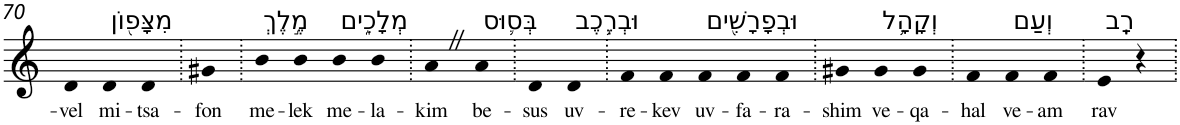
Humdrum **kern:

**kern	**text
*part1	*part1
*staff1	*staff1
*I"Piano	*
*I'Pno	*
!!LO:PB:g=z
*clefG2	*
*k[]	*
=70	=70
!	!LO:LY:b
4d	-vel
!LO:TX:a:t=מִצָּפ֖וֹן	!
!	!LO:LY:b
4d	mi-
!	!LO:LY:b
4d	-tsa-
=71.	=71.
!	!LO:LY:b
4g#X	-fon
=72.	=72.
!LO:TX:a:t=מֶ֣לֶךְ	!
!	!LO:LY:b
4b	me-
!	!LO:LY:b
4b	-lek
!LO:TX:a:t=מְלָכִ֑ים	!
!	!LO:LY:b
4b	me-
!	!LO:LY:b
4b	-la-
=73.	=73.
!	!LO:LY:b
4aZ	-kim
!LO:TX:a:t=בְּס֛וּס	!
!	!LO:LY:b
4a	be-
=74.	=74.
!	!LO:LY:b
4d	-sus
!LO:TX:a:t=וּבְרֶ֥כֶב	!
!	!LO:LY:b
4d	uv-
=75.	=75.
!	!LO:LY:b
4f	-re-
!	!LO:LY:b
4f	-kev
!LO:TX:a:t=וּבְפָרָשִׁ֖ים	!
!	!LO:LY:b
4f	uv-
!	!LO:LY:b
4f	-fa-
!	!LO:LY:b
4f	-ra-
=76.	=76.
!	!LO:LY:b
4g#X	-shim
!LO:TX:a:t=וְקָהָ֥ל	!
!	!LO:LY:b
4g#	ve-
!	!LO:LY:b
4g#	-qa-
=77.	=77.
!	!LO:LY:b
4f	-hal
!LO:TX:a:t=וְעַם	!
!	!LO:LY:b
4f	ve-
!	!LO:LY:b
4f	-am
=78.	=78.
!LO:TX:a:t=רָֽב	!
!	!LO:LY:b
4e	rav
4r	.
=.	=.
*-	*-
